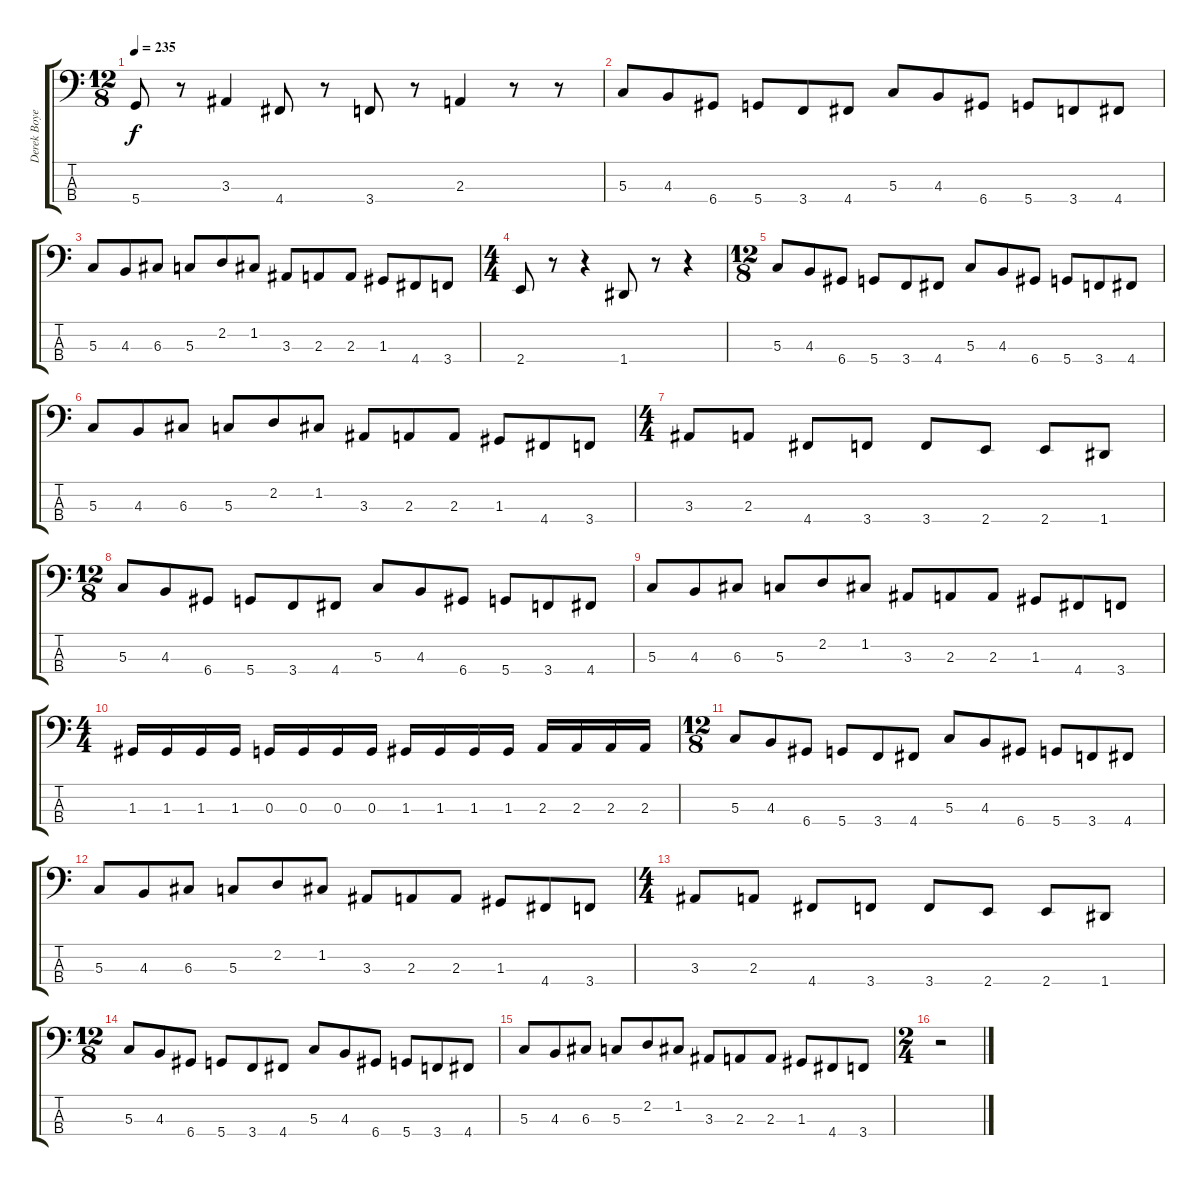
\track ("Derek Boyer" "Derek Boye") {instrument electricbassfinger}
\staff {score tabs}
\tuning (F2 C2 G1 D1) {hide}
\ts (12 8)
\tempo 235
\clef f4
\ks c
5.4.8{dy f} r.8 3.3.4 4.4.8 r.8 3.4.8 r.8 2.3.4 r.8 r.8 |
5.3.8 4.3.8 6.4.8 5.4.8 3.4.8 4.4.8 5.3.8 4.3.8 6.4.8 5.4.8 3.4.8 4.4.8 |
5.3.8 4.3.8 6.3.8 5.3.8 2.2.8 1.2.8 3.3.8 2.3.8 2.3.8 1.3.8 4.4.8 3.4.8 |
\ts (4 4)
2.4.8 r.8 r.4 1.4.8 r.8 r.4 |
\ts (12 8)
5.3.8 4.3.8 6.4.8 5.4.8 3.4.8 4.4.8 5.3.8 4.3.8 6.4.8 5.4.8 3.4.8 4.4.8 |
5.3.8 4.3.8 6.3.8 5.3.8 2.2.8 1.2.8 3.3.8 2.3.8 2.3.8 1.3.8 4.4.8 3.4.8 |
\ts (4 4)
3.3.8 2.3.8 4.4.8 3.4.8 3.4.8 2.4.8 2.4.8 1.4.8 |
\ts (12 8)
5.3.8 4.3.8 6.4.8 5.4.8 3.4.8 4.4.8 5.3.8 4.3.8 6.4.8 5.4.8 3.4.8 4.4.8 |
5.3.8 4.3.8 6.3.8 5.3.8 2.2.8 1.2.8 3.3.8 2.3.8 2.3.8 1.3.8 4.4.8 3.4.8 |
\ts (4 4)
1.3.16 1.3.16 1.3.16 1.3.16 0.3.16 0.3.16 0.3.16 0.3.16 1.3.16 1.3.16 1.3.16 1.3.16 2.3.16 2.3.16 2.3.16 2.3.16 |
\ts (12 8)
5.3.8 4.3.8 6.4.8 5.4.8 3.4.8 4.4.8 5.3.8 4.3.8 6.4.8 5.4.8 3.4.8 4.4.8 |
5.3.8 4.3.8 6.3.8 5.3.8 2.2.8 1.2.8 3.3.8 2.3.8 2.3.8 1.3.8 4.4.8 3.4.8 |
\ts (4 4)
3.3.8 2.3.8 4.4.8 3.4.8 3.4.8 2.4.8 2.4.8 1.4.8 |
\ts (12 8)
5.3.8 4.3.8 6.4.8 5.4.8 3.4.8 4.4.8 5.3.8 4.3.8 6.4.8 5.4.8 3.4.8 4.4.8 |
5.3.8 4.3.8 6.3.8 5.3.8 2.2.8 1.2.8 3.3.8 2.3.8 2.3.8 1.3.8 4.4.8 3.4.8 |
\ts (2 4)
r.2
